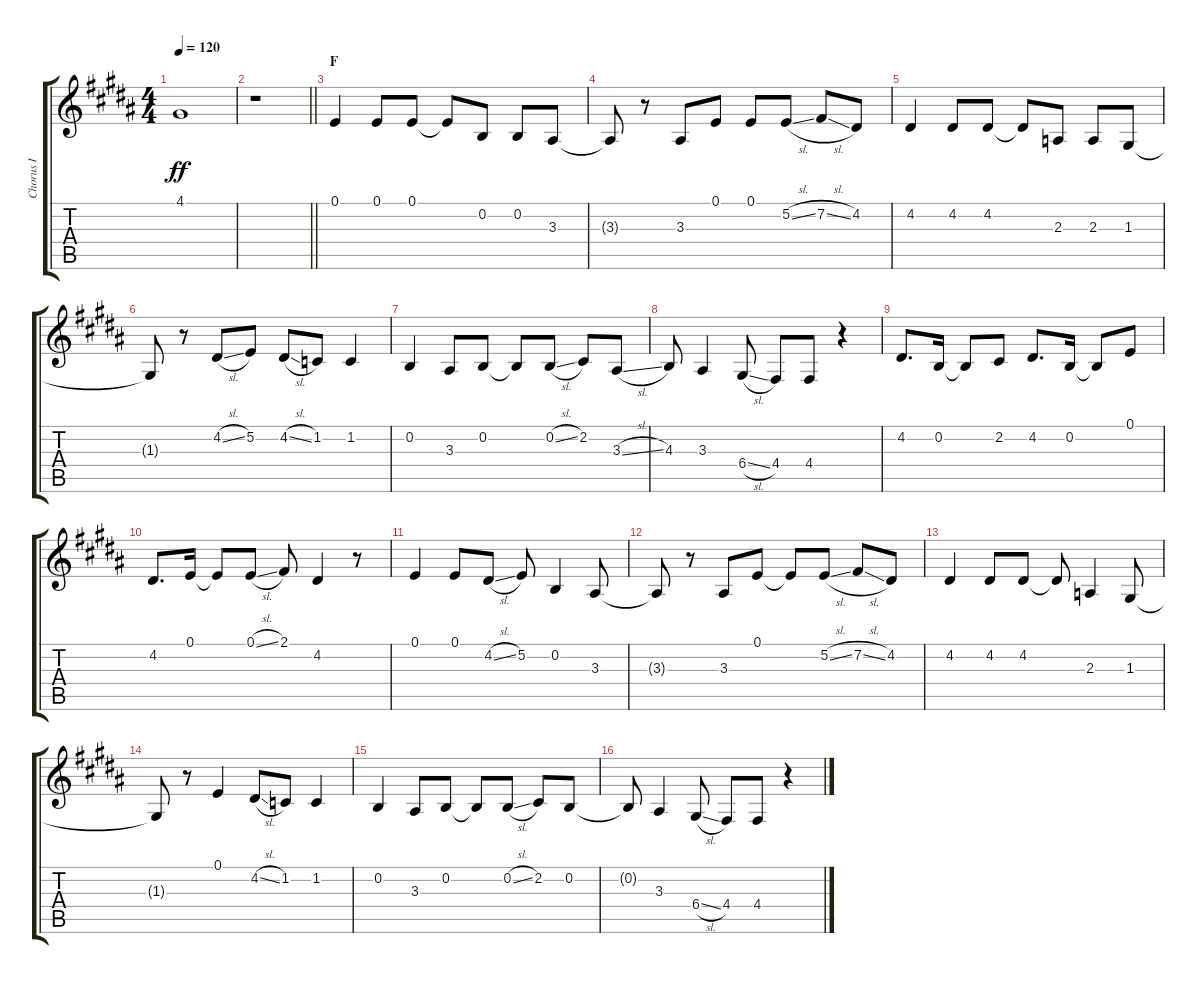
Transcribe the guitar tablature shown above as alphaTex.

\track ("Chorus I" "Chorus I") {instrument voiceoohs}
\staff {score tabs}
\tuning (E4 B3 G3 D3 A2 E2) {hide}
\ts (4 4)
\tempo 120
\clef g2
\ks b
4.1.1{dy ff} |
\barLineRight lightlight
r.1 |
\section ("" "F")
0.1.4 0.1.8 0.1.8 0.1{t}.8 0.2.8 0.2.8 3.3.8 |
3.3{t}.8 r.8 3.3.8 0.1.8 0.1.8 5.2{sl}.8 7.2{sl}.8 4.2.8 |
4.2.4 4.2.8 4.2.8 4.2{t}.8 2.3.8 2.3.8 1.3.8 |
1.3{t}.8 r.8 4.2{sl}.8 5.2.8 4.2{sl}.8 1.2.8 1.2.4 |
0.2.4 3.3.8 0.2.8 0.2{t}.8 0.2{sl}.8 2.2.8 3.3{sl}.8 |
4.3.8 3.3.4 6.4{sl}.8 4.4.8 4.4.8 r.4 |
4.2.8{d} 0.2.16 0.2{t}.8 2.2.8 4.2.8{d} 0.2.16 0.2{t}.8 0.1.8 |
4.2.8{d} 0.1.16 0.1{t}.8 0.1{sl}.8 2.1.8 4.2.4 r.8 |
0.1.4 0.1.8 4.2{sl}.8 5.2.8 0.2.4 3.3.8 |
3.3{t}.8 r.8 3.3.8 0.1.8 0.1{t}.8 5.2{sl}.8 7.2{sl}.8 4.2.8 |
4.2.4 4.2.8 4.2.8 4.2{t}.8 2.3.4 1.3.8 |
1.3{t}.8 r.8 0.1.4 4.2{sl}.8 1.2.8 1.2.4 |
0.2.4 3.3.8 0.2.8 0.2{t}.8 0.2{sl}.8 2.2.8 0.2.8 |
0.2{t}.8 3.3.4 6.4{sl}.8 4.4.8 4.4.8 r.4
